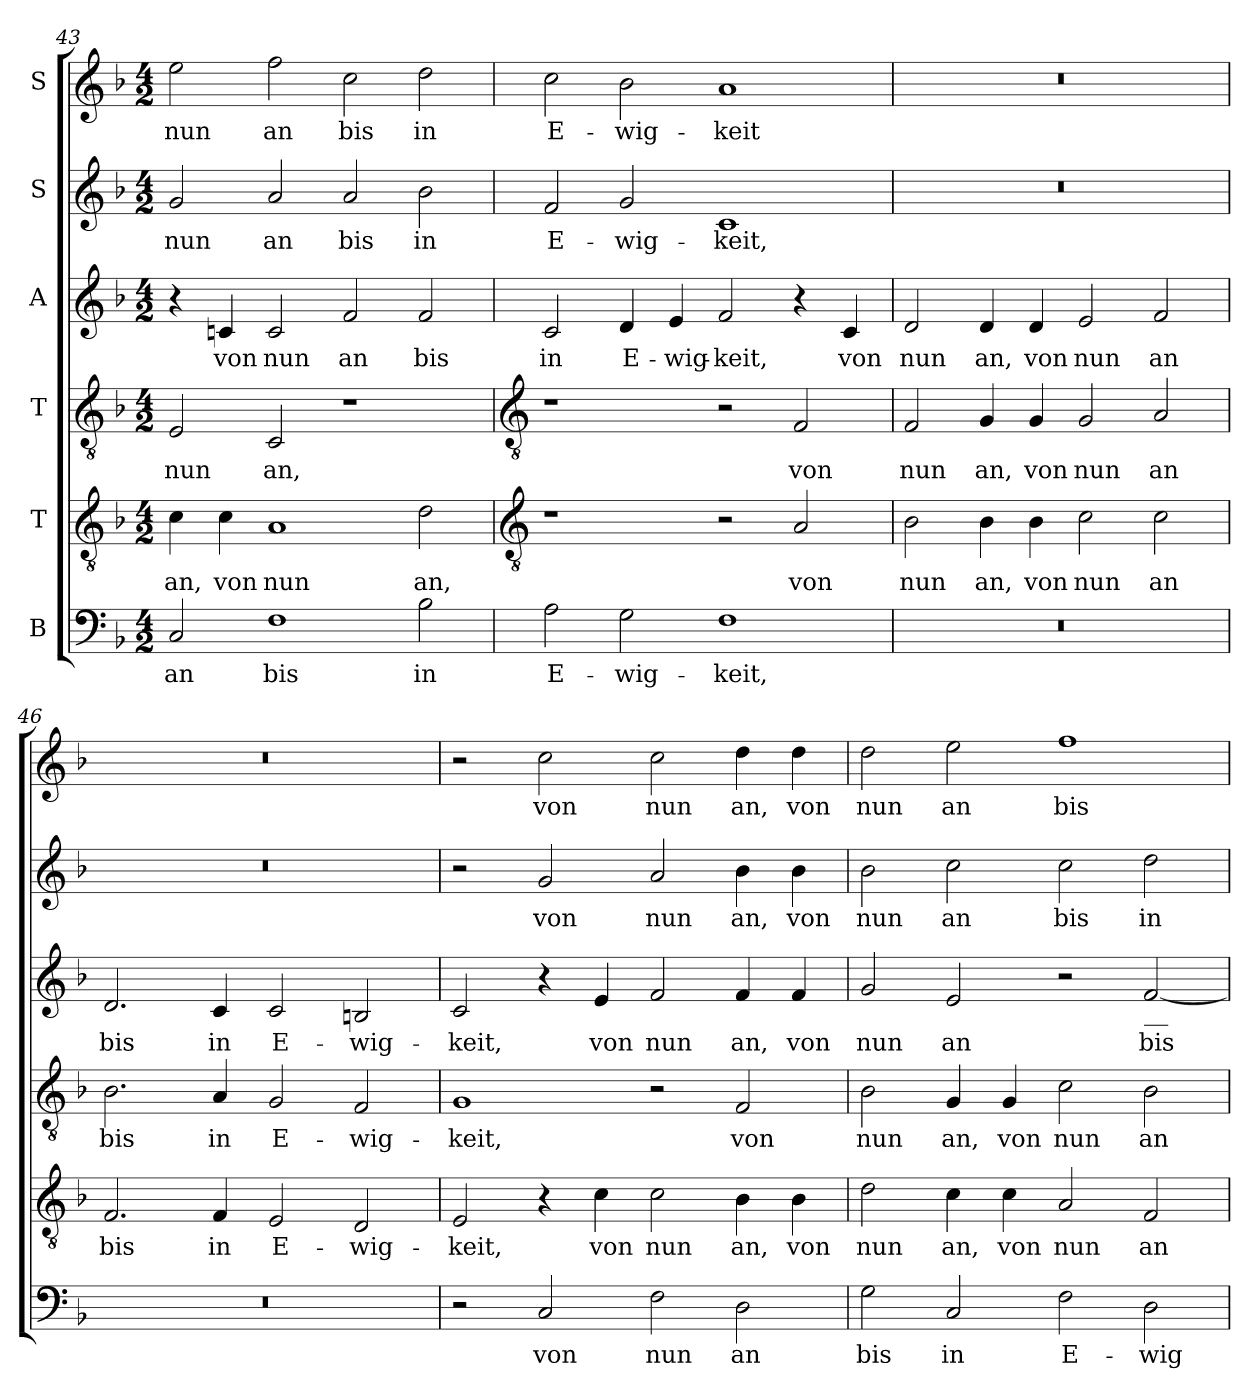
**kern	**text	**kern	**text	**kern	**text	**kern	**text	**kern	**text	**kern	**text
*part6	*part6	*part5	*part5	*part4	*part4	*part3	*part3	*part2	*part2	*part1	*part1
*staff6	*staff6	*staff5	*staff5	*staff4	*staff4	*staff3	*staff3	*staff2	*staff2	*staff1	*staff1
*I"B	*	*I"T	*	*I"T	*	*I"A	*	*I"S	*	*I"S	*
*clefF4	*	*clefGv2	*	*clefGv2	*	*clefG2	*	*clefG2	*	*clefG2	*
*k[b-]	*	*k[b-]	*	*k[b-]	*	*k[b-]	*	*k[b-]	*	*k[b-]	*
*F:	*	*F:	*	*F:	*	*F:	*	*F:	*	*F:	*
*M4/2	*	*M4/2	*	*M4/2	*	*M4/2	*	*M4/2	*	*M4/2	*
=43	=43	=43	=43	=43	=43	=43	=43	=43	=43	=43	=43
!	!LO:LY:b	!	!LO:LY:b	!	!LO:LY:b	!	!	!	!LO:LY:b	!	!LO:LY:b
2C	an	4c	an,	2E	nun	4r	.	2g	nun	2ee	nun
!	!	!	!LO:LY:b	!	!	!	!LO:LY:b	!	!	!	!
.	.	4c	von	.	.	4cn	von	.	.	.	.
!	!LO:LY:b	!	!LO:LY:b	!	!LO:LY:b	!	!LO:LY:b	!	!LO:LY:b	!	!LO:LY:b
1F	bis	1A	nun	2C	an,	2c	nun	2a	an	2ff	an
!	!	!	!	!	!	!	!LO:LY:b	!	!LO:LY:b	!	!LO:LY:b
.	.	.	.	1r	.	2f	an	2a	bis	2cc	bis
!	!LO:LY:b	!	!LO:LY:b	!	!	!	!LO:LY:b	!	!LO:LY:b	!	!LO:LY:b
2B-	in	2d	an,	.	.	2f	bis	2b-	in	2dd	in
!!LO:LB:g=z
=44	=44	=44	=44	=44	=44	=44	=44	=44	=44	=44	=44
*	*	*clefGv2	*	*clefGv2	*	*	*	*	*	*	*
!	!LO:LY:b	!	!	!	!	!	!LO:LY:b	!	!LO:LY:b	!	!LO:LY:b
2A	E-	1r	.	1r	.	2c	in	2f	E-	2cc	E-
!	!LO:LY:b	!	!	!	!	!	!LO:LY:b	!	!LO:LY:b	!	!LO:LY:b
2G	-wig-	.	.	.	.	4d	E-	2g	-wig-	2b-	-wig-
!	!	!	!	!	!	!	!LO:LY:b	!	!	!	!
.	.	.	.	.	.	4e	-wig-	.	.	.	.
!	!LO:LY:b	!	!	!	!	!	!LO:LY:b	!	!LO:LY:b	!	!LO:LY:b
1F	-keit,	2r	.	2r	.	2f	-keit,	1c	-keit,	1a	-keit
!	!	!	!LO:LY:b	!	!LO:LY:b	!	!	!	!	!	!
.	.	2A	von	2F	von	4r	.	.	.	.	.
!	!	!	!	!	!	!	!LO:LY:b	!	!	!	!
.	.	.	.	.	.	4c	von	.	.	.	.
=45	=45	=45	=45	=45	=45	=45	=45	=45	=45	=45	=45
!	!	!	!LO:LY:b	!	!LO:LY:b	!	!LO:LY:b	!	!	!	!
0r	.	2B-	nun	2F	nun	2d	nun	0r	.	0r	.
!	!	!	!LO:LY:b	!	!LO:LY:b	!	!LO:LY:b	!	!	!	!
.	.	4B-	an,	4G	an,	4d	an,	.	.	.	.
!	!	!	!LO:LY:b	!	!LO:LY:b	!	!LO:LY:b	!	!	!	!
.	.	4B-	von	4G	von	4d	von	.	.	.	.
!	!	!	!LO:LY:b	!	!LO:LY:b	!	!LO:LY:b	!	!	!	!
.	.	2c	nun	2G	nun	2e	nun	.	.	.	.
!	!	!	!LO:LY:b	!	!LO:LY:b	!	!LO:LY:b	!	!	!	!
.	.	2c	an	2A	an	2f	an	.	.	.	.
=46	=46	=46	=46	=46	=46	=46	=46	=46	=46	=46	=46
!	!	!	!LO:LY:b	!	!LO:LY:b	!	!LO:LY:b	!	!	!	!
0r	.	2.F	bis	2.B-	bis	2.d	bis	0r	.	0r	.
!	!	!	!LO:LY:b	!	!LO:LY:b	!	!LO:LY:b	!	!	!	!
.	.	4F	in	4A	in	4c	in	.	.	.	.
!	!	!	!LO:LY:b	!	!LO:LY:b	!	!LO:LY:b	!	!	!	!
.	.	2E	E-	2G	E-	2c	E-	.	.	.	.
!	!	!	!LO:LY:b	!	!LO:LY:b	!	!LO:LY:b	!	!	!	!
.	.	2D	-wig-	2F	-wig-	2Bn	-wig-	.	.	.	.
=47	=47	=47	=47	=47	=47	=47	=47	=47	=47	=47	=47
!	!	!	!LO:LY:b	!	!LO:LY:b	!	!LO:LY:b	!	!	!	!
2r	.	2E	-keit,	1G	-keit,	2c	-keit,	2r	.	2r	.
!	!LO:LY:b	!	!	!	!	!	!	!	!LO:LY:b	!	!LO:LY:b
2C	von	4r	.	.	.	4r	.	2g	von	2cc	von
!	!	!	!LO:LY:b	!	!	!	!LO:LY:b	!	!	!	!
.	.	4c	von	.	.	4e	von	.	.	.	.
!	!LO:LY:b	!	!LO:LY:b	!	!	!	!LO:LY:b	!	!LO:LY:b	!	!LO:LY:b
2F	nun	2c	nun	2r	.	2f	nun	2a	nun	2cc	nun
!	!LO:LY:b	!	!LO:LY:b	!	!LO:LY:b	!	!LO:LY:b	!	!LO:LY:b	!	!LO:LY:b
2D	an	4B-	an,	2F	von	4f	an,	4b-	an,	4dd	an,
!	!	!	!LO:LY:b	!	!	!	!LO:LY:b	!	!LO:LY:b	!	!LO:LY:b
.	.	4B-	von	.	.	4f	von	4b-	von	4dd	von
=48	=48	=48	=48	=48	=48	=48	=48	=48	=48	=48	=48
!	!LO:LY:b	!	!LO:LY:b	!	!LO:LY:b	!	!LO:LY:b	!	!LO:LY:b	!	!LO:LY:b
2G	bis	2d	nun	2B-	nun	2g	nun	2b-	nun	2dd	nun
!	!LO:LY:b	!	!LO:LY:b	!	!LO:LY:b	!	!LO:LY:b	!	!LO:LY:b	!	!LO:LY:b
2C	in	4c	an,	4G	an,	2e	an	2cc	an	2ee	an
!	!	!	!LO:LY:b	!	!LO:LY:b	!	!	!	!	!	!
.	.	4c	von	4G	von	.	.	.	.	.	.
!	!LO:LY:b	!	!LO:LY:b	!	!LO:LY:b	!	!	!	!LO:LY:b	!	!LO:LY:b
2F	E-	2A	nun	2c	nun	2r	.	2cc	bis	1ff	bis
!	!	!	!	!	!	!LO:TX:b:t=__	!	!	!	!	!
!	!LO:LY:b	!	!LO:LY:b	!	!LO:LY:b	!	!LO:LY:b	!	!LO:LY:b	!	!
2D	-wig-	2F	an	2B-	an	[2f	bis	2dd	in	.	.
=	=	=	=	=	=	=	=	=	=	=	=
*-	*-	*-	*-	*-	*-	*-	*-	*-	*-	*-	*-
